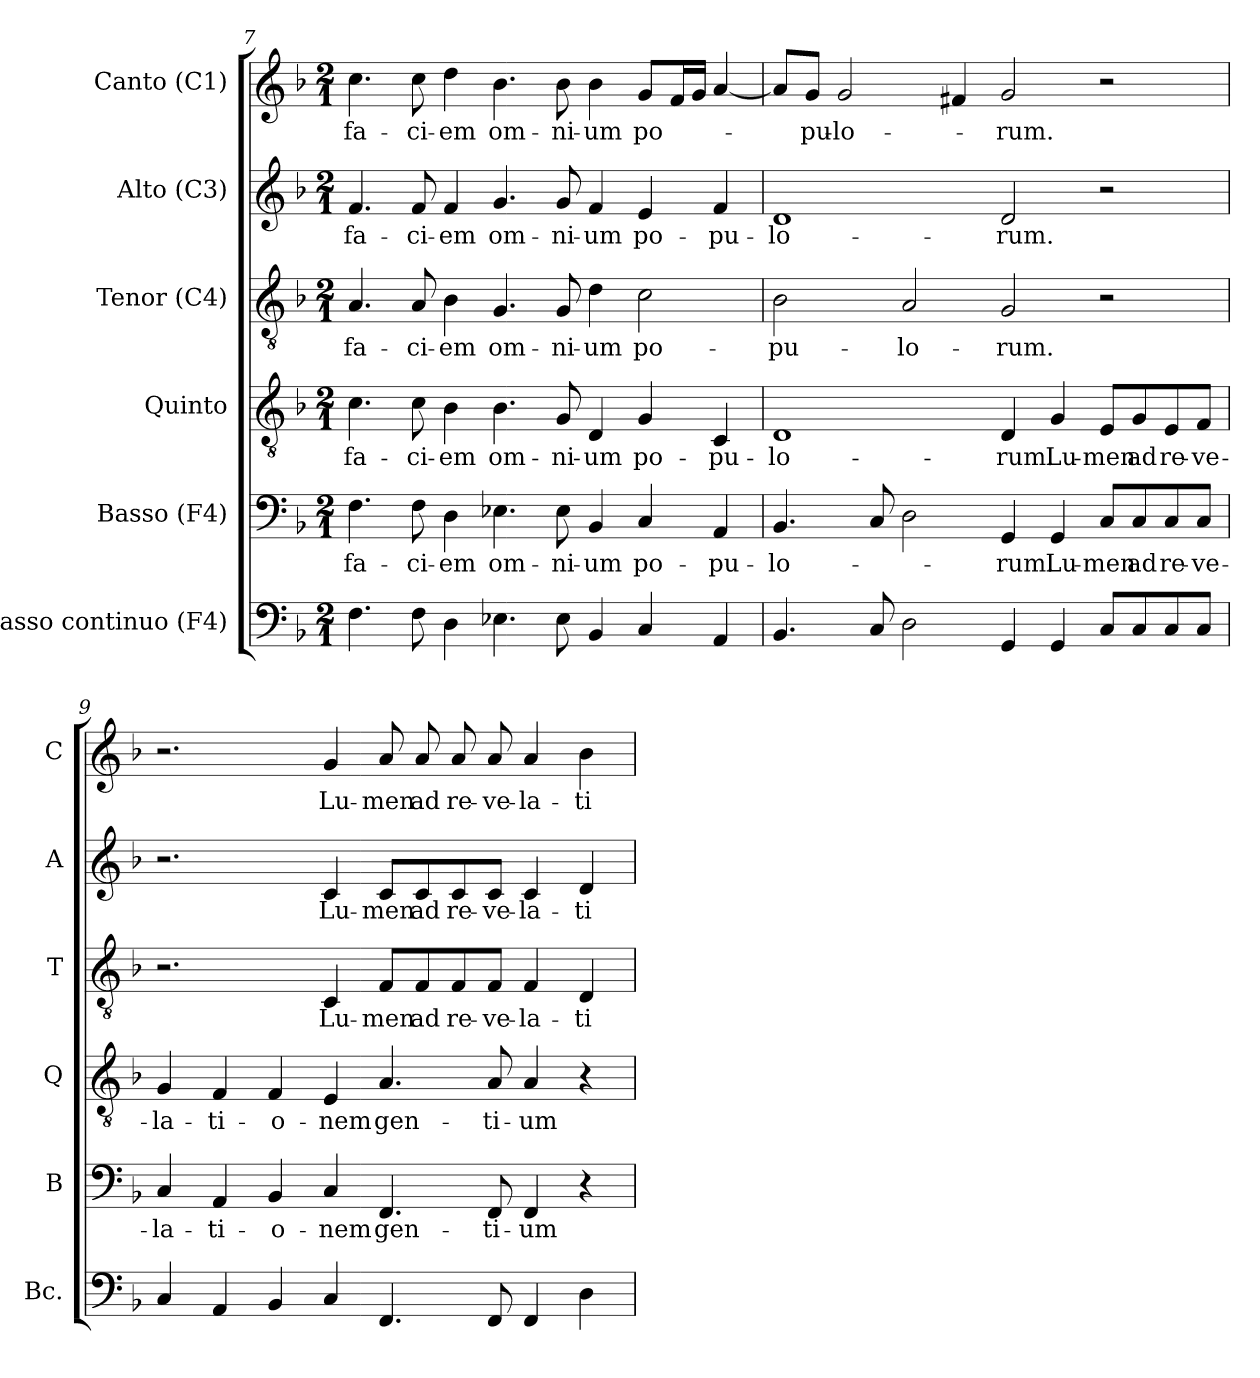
**kern	**kern	**text	**kern	**text	**kern	**text	**kern	**text	**kern	**text
*part6	*part5	*part5	*part4	*part4	*part3	*part3	*part2	*part2	*part1	*part1
*staff6	*staff5	*staff5	*staff4	*staff4	*staff3	*staff3	*staff2	*staff2	*staff1	*staff1
*I"Basso continuo (F4)	*I"Basso (F4)	*	*I"Quinto	*	*I"Tenor (C4)	*	*I"Alto (C3)	*	*I"Canto (C1)	*
*I'Bc.	*I'B	*	*I'Q	*	*I'T	*	*I'A	*	*I'C	*
*clefF4	*clefF4	*	*clefGv2	*	*clefGv2	*	*clefG2	*	*clefG2	*
*	*	*	*ITrd7c12	*	*	*	*	*	*	*
*k[b-]	*k[b-]	*	*k[b-]	*	*k[b-]	*	*k[b-]	*	*k[b-]	*
*F:	*F:	*	*F:	*	*F:	*	*F:	*	*F:	*
*M2/1	*M2/1	*	*M2/1	*	*M2/1	*	*M2/1	*	*M2/1	*
=7	=7	=7	=7	=7	=7	=7	=7	=7	=7	=7
!	!	!LO:LY:b:color=#000000	!	!	!	!	!	!	!	!
!	!	!	!	!LO:LY:b:color=#000000	!	!	!	!	!	!
!	!	!	!	!	!	!LO:LY:b:color=#000000	!	!	!	!
!	!	!	!	!	!	!	!	!LO:LY:b:color=#000000	!	!
!	!	!	!	!	!	!	!	!	!	!LO:LY:b:color=#000000
4.Fi\	4.Fi\	fa-	4.Ci\	fa-	4.Ai/	fa-	4.fi/	fa-	4.cci\	fa-
!	!	!LO:LY:b:color=#000000	!	!	!	!	!	!	!	!
!	!	!	!	!LO:LY:b:color=#000000	!	!	!	!	!	!
!	!	!	!	!	!	!LO:LY:b:color=#000000	!	!	!	!
!	!	!	!	!	!	!	!	!LO:LY:b:color=#000000	!	!
!	!	!	!	!	!	!	!	!	!	!LO:LY:b:color=#000000
8Fi\	8Fi\	-ci-	8Ci\	-ci-	8Ai/	-ci-	8fi/	-ci-	8cci\	-ci-
!	!	!LO:LY:b:color=#000000	!	!	!	!	!	!	!	!
!	!	!	!	!LO:LY:b:color=#000000	!	!	!	!	!	!
!	!	!	!	!	!	!LO:LY:b:color=#000000	!	!	!	!
!	!	!	!	!	!	!	!	!LO:LY:b:color=#000000	!	!
!	!	!	!	!	!	!	!	!	!	!LO:LY:b:color=#000000
4Di\	4Di\	-em	4BB-i\	-em	4B-i\	-em	4fi/	-em	4ddi\	-em
!	!	!LO:LY:b:color=#000000	!	!	!	!	!	!	!	!
!	!	!	!	!LO:LY:b:color=#000000	!	!	!	!	!	!
!	!	!	!	!	!	!LO:LY:b:color=#000000	!	!	!	!
!	!	!	!	!	!	!	!	!LO:LY:b:color=#000000	!	!
!	!	!	!	!	!	!	!	!	!	!LO:LY:b:color=#000000
4.E-Xi\	4.E-Xi\	om-	4.BB-i\	om-	4.Gi/	om-	4.gi/	om-	4.b-i\	om-
!	!	!LO:LY:b:color=#000000	!	!	!	!	!	!	!	!
!	!	!	!	!LO:LY:b:color=#000000	!	!	!	!	!	!
!	!	!	!	!	!	!LO:LY:b:color=#000000	!	!	!	!
!	!	!	!	!	!	!	!	!LO:LY:b:color=#000000	!	!
!	!	!	!	!	!	!	!	!	!	!LO:LY:b:color=#000000
8E-i\	8E-i\	-ni-	8GGi/	-ni-	8Gi/	-ni-	8gi/	-ni-	8b-i\	-ni-
!	!	!LO:LY:b:color=#000000	!	!	!	!	!	!	!	!
!	!	!	!	!LO:LY:b:color=#000000	!	!	!	!	!	!
!	!	!	!	!	!	!LO:LY:b:color=#000000	!	!	!	!
!	!	!	!	!	!	!	!	!LO:LY:b:color=#000000	!	!
!	!	!	!	!	!	!	!	!	!	!LO:LY:b:color=#000000
4BB-i/	4BB-i/	-um	4DDi/	-um	4di\	-um	4fi/	-um	4b-i\	-um
!	!	!LO:LY:b:color=#000000	!	!	!	!	!	!	!	!
!	!	!	!	!LO:LY:b:color=#000000	!	!	!	!	!	!
!	!	!	!	!	!	!LO:LY:b:color=#000000	!	!	!	!
!	!	!	!	!	!	!	!	!LO:LY:b:color=#000000	!	!
!	!	!	!	!	!	!	!	!	!	!LO:LY:b:color=#000000
4Ci/	4Ci/	po-	4GGi/	po-	2ci\	po-	4ei/	po-	8gi/L	po-
.	.	.	.	.	.	.	.	.	16fi/L	.
.	.	.	.	.	.	.	.	.	16gi/JJ	.
!	!	!LO:LY:b:color=#000000	!	!	!	!	!	!	!	!
!	!	!	!	!LO:LY:b:color=#000000	!	!	!	!	!	!
!	!	!	!	!	!	!	!	!LO:LY:b:color=#000000	!	!
4AAi/	4AAi/	-pu-	4CCi/	-pu-	.	.	4fi/	-pu-	[4ai/	.
!!LO:PB:g=z
=8	=8	=8	=8	=8	=8	=8	=8	=8	=8	=8
!	!	!LO:LY:b:color=#000000	!	!	!	!	!	!	!	!
!	!	!	!	!LO:LY:b:color=#000000	!	!	!	!	!	!
!	!	!	!	!	!	!LO:LY:b:color=#000000	!	!	!	!
!	!	!	!	!	!	!	!	!LO:LY:b:color=#000000	!	!
4.BB-i/	4.BB-i/	-lo-	1DDi	-lo-	2B-i\	-pu-	1di	-lo-	8ai/L]	.
!	!	!	!	!	!	!	!	!	!	!LO:LY:b:color=#000000
.	.	.	.	.	.	.	.	.	8gi/J	-pu-
!	!	!	!	!	!	!	!	!	!	!LO:LY:b:color=#000000
.	.	.	.	.	.	.	.	.	2gi/	-lo-
8Ci/	8Ci/	.	.	.	.	.	.	.	.	.
!	!	!	!	!	!	!LO:LY:b:color=#000000	!	!	!	!
2Di\	2Di\	.	.	.	2Ai/	-lo-	.	.	.	.
.	.	.	.	.	.	.	.	.	4f#Xi/	.
!	!	!LO:LY:b:color=#000000	!	!	!	!	!	!	!	!
!	!	!	!	!LO:LY:b:color=#000000	!	!	!	!	!	!
!	!	!	!	!	!	!LO:LY:b:color=#000000	!	!	!	!
!	!	!	!	!	!	!	!	!LO:LY:b:color=#000000	!	!
!	!	!	!	!	!	!	!	!	!	!LO:LY:b:color=#000000
4GGi/	4GGi/	-rum.	4DDi/	-rum.	2Gi/	-rum.	2di/	-rum.	2gi/	-rum.
!	!	!LO:LY:b:color=#000000	!	!	!	!	!	!	!	!
!	!	!	!	!LO:LY:b:color=#000000	!	!	!	!	!	!
4GGi/	4GGi/	Lu-	4GGi/	Lu-	.	.	.	.	.	.
!	!	!LO:LY:b:color=#000000	!	!	!	!	!	!	!	!
!	!	!	!	!LO:LY:b:color=#000000	!	!	!	!	!	!
8Ci/L	8Ci/L	-men	8EEi/L	-men	2r	.	2r	.	2r	.
!	!	!LO:LY:b:color=#000000	!	!	!	!	!	!	!	!
!	!	!	!	!LO:LY:b:color=#000000	!	!	!	!	!	!
8Ci/	8Ci/	ad	8GGi/	ad	.	.	.	.	.	.
!	!	!LO:LY:b:color=#000000	!	!	!	!	!	!	!	!
!	!	!	!	!LO:LY:b:color=#000000	!	!	!	!	!	!
8Ci/	8Ci/	re-	8EEi/	re-	.	.	.	.	.	.
!	!	!LO:LY:b:color=#000000	!	!	!	!	!	!	!	!
!	!	!	!	!LO:LY:b:color=#000000	!	!	!	!	!	!
8Ci/J	8Ci/J	-ve-	8FFi/J	-ve-	.	.	.	.	.	.
=9	=9	=9	=9	=9	=9	=9	=9	=9	=9	=9
!	!	!LO:LY:b:color=#000000	!	!	!	!	!	!	!	!
!	!	!	!	!LO:LY:b:color=#000000	!	!	!	!	!	!
4Ci/	4Ci/	-la-	4GGi/	-la-	2.r	.	2.r	.	2.r	.
!	!	!LO:LY:b:color=#000000	!	!	!	!	!	!	!	!
!	!	!	!	!LO:LY:b:color=#000000	!	!	!	!	!	!
4AAi/	4AAi/	-ti-	4FFi/	-ti-	.	.	.	.	.	.
!	!	!LO:LY:b:color=#000000	!	!	!	!	!	!	!	!
!	!	!	!	!LO:LY:b:color=#000000	!	!	!	!	!	!
4BB-i/	4BB-i/	-o-	4FFi/	-o-	.	.	.	.	.	.
!	!	!LO:LY:b:color=#000000	!	!	!	!	!	!	!	!
!	!	!	!	!LO:LY:b:color=#000000	!	!	!	!	!	!
!	!	!	!	!	!	!LO:LY:b:color=#000000	!	!	!	!
!	!	!	!	!	!	!	!	!LO:LY:b:color=#000000	!	!
!	!	!	!	!	!	!	!	!	!	!LO:LY:b:color=#000000
4Ci/	4Ci/	-nem	4EEi/	-nem	4Ci/	Lu-	4ci/	Lu-	4gi/	Lu-
!	!	!LO:LY:b:color=#000000	!	!	!	!	!	!	!	!
!	!	!	!	!LO:LY:b:color=#000000	!	!	!	!	!	!
!	!	!	!	!	!	!LO:LY:b:color=#000000	!	!	!	!
!	!	!	!	!	!	!	!	!LO:LY:b:color=#000000	!	!
!	!	!	!	!	!	!	!	!	!	!LO:LY:b:color=#000000
4.FFi/	4.FFi/	gen-	4.AAi/	gen-	8Fi/L	-men	8ci/L	-men	8ai/	-men
!	!	!	!	!	!	!LO:LY:b:color=#000000	!	!	!	!
!	!	!	!	!	!	!	!	!LO:LY:b:color=#000000	!	!
!	!	!	!	!	!	!	!	!	!	!LO:LY:b:color=#000000
.	.	.	.	.	8Fi/	ad	8ci/	ad	8ai/	ad
!	!	!	!	!	!	!LO:LY:b:color=#000000	!	!	!	!
!	!	!	!	!	!	!	!	!LO:LY:b:color=#000000	!	!
!	!	!	!	!	!	!	!	!	!	!LO:LY:b:color=#000000
.	.	.	.	.	8Fi/	re-	8ci/	re-	8ai/	re-
!	!	!LO:LY:b:color=#000000	!	!	!	!	!	!	!	!
!	!	!	!	!LO:LY:b:color=#000000	!	!	!	!	!	!
!	!	!	!	!	!	!LO:LY:b:color=#000000	!	!	!	!
!	!	!	!	!	!	!	!	!LO:LY:b:color=#000000	!	!
!	!	!	!	!	!	!	!	!	!	!LO:LY:b:color=#000000
8FFi/	8FFi/	-ti-	8AAi/	-ti-	8Fi/J	-ve-	8ci/J	-ve-	8ai/	-ve-
!	!	!LO:LY:b:color=#000000	!	!	!	!	!	!	!	!
!	!	!	!	!LO:LY:b:color=#000000	!	!	!	!	!	!
!	!	!	!	!	!	!LO:LY:b:color=#000000	!	!	!	!
!	!	!	!	!	!	!	!	!LO:LY:b:color=#000000	!	!
!	!	!	!	!	!	!	!	!	!	!LO:LY:b:color=#000000
4FFi/	4FFi/	-um	4AAi/	-um	4Fi/	-la-	4ci/	-la-	4ai/	-la-
!	!	!	!	!	!	!LO:LY:b:color=#000000	!	!	!	!
!	!	!	!	!	!	!	!	!LO:LY:b:color=#000000	!	!
!	!	!	!	!	!	!	!	!	!	!LO:LY:b:color=#000000
4Di\	4r	.	4r	.	4Di/	-ti-	4di/	-ti-	4b-i\	-ti-
=	=	=	=	=	=	=	=	=	=	=
*-	*-	*-	*-	*-	*-	*-	*-	*-	*-	*-
